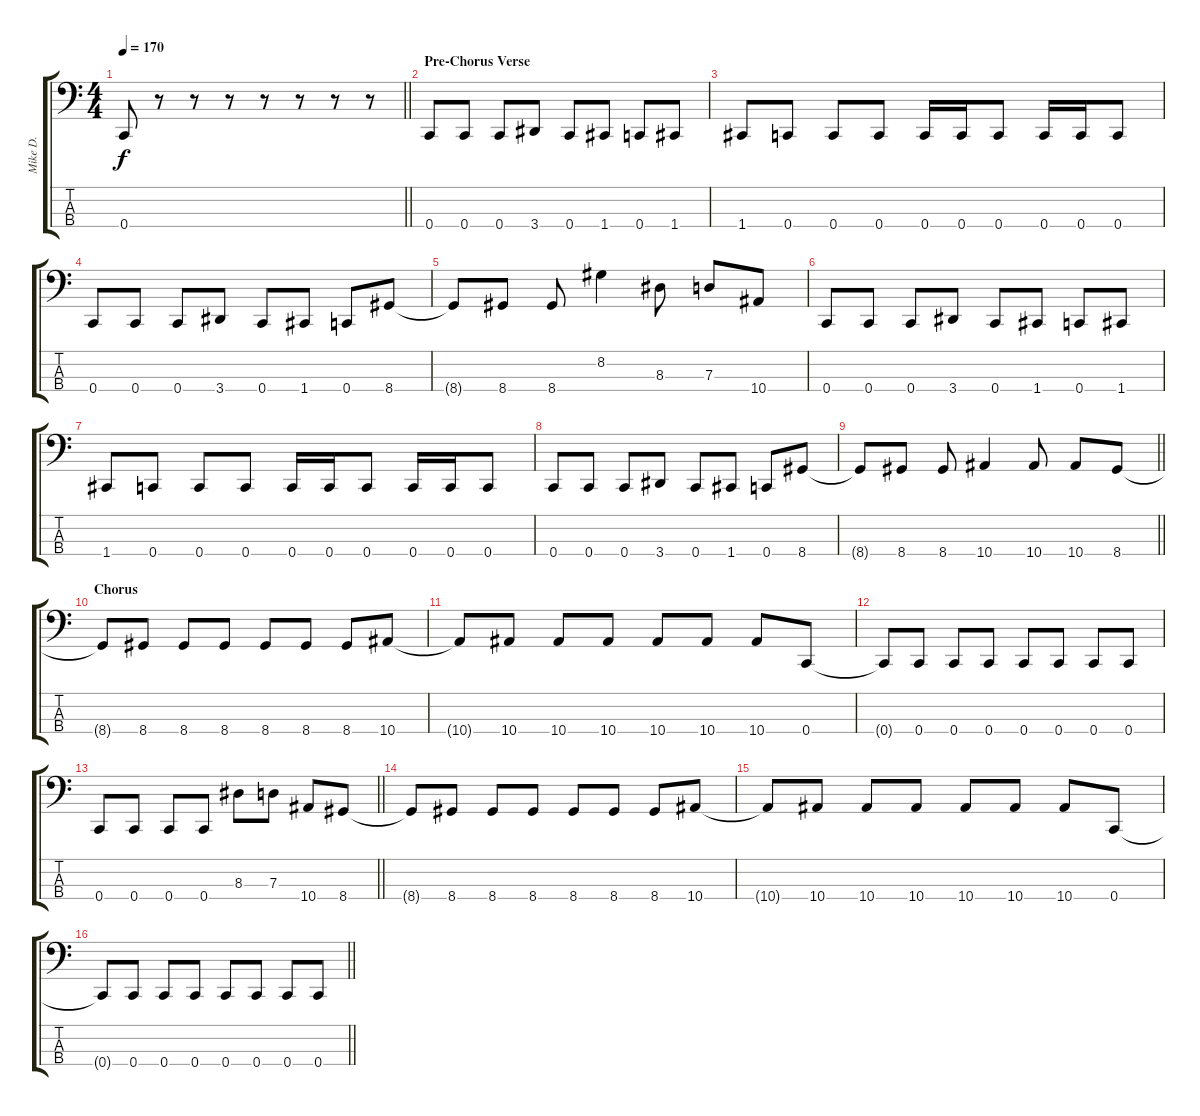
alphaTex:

\track ("Mike D." "Mike D.") {instrument electricbassfinger}
\staff {score tabs}
\tuning (F2 C2 G1 C1) {hide}
\ts (4 4)
\tempo 170
\clef f4
\barLineRight lightlight
\ks c
0.4.8{dy f} r.8 r.8 r.8 r.8 r.8 r.8 r.8 |
\section ("" "Pre-Chorus Verse")
0.4.8 0.4.8 0.4.8 3.4.8 0.4.8 1.4.8 0.4.8 1.4.8 |
1.4.8 0.4.8 0.4.8 0.4.8 0.4.16 0.4.16 0.4.8 0.4.16 0.4.16 0.4.8 |
0.4.8 0.4.8 0.4.8 3.4.8 0.4.8 1.4.8 0.4.8 8.4.8 |
8.4{t}.8 8.4.8 8.4.8 8.2.4 8.3.8 7.3.8 10.4.8 |
0.4.8 0.4.8 0.4.8 3.4.8 0.4.8 1.4.8 0.4.8 1.4.8 |
1.4.8 0.4.8 0.4.8 0.4.8 0.4.16 0.4.16 0.4.8 0.4.16 0.4.16 0.4.8 |
0.4.8 0.4.8 0.4.8 3.4.8 0.4.8 1.4.8 0.4.8 8.4.8 |
\barLineRight lightlight
8.4{t}.8 8.4.8 8.4.8 10.4.4 10.4.8 10.4.8 8.4.8 |
\section ("" "Chorus")
8.4{t}.8 8.4.8 8.4.8 8.4.8 8.4.8 8.4.8 8.4.8 10.4.8 |
10.4{t}.8 10.4.8 10.4.8 10.4.8 10.4.8 10.4.8 10.4.8 0.4.8 |
0.4{t}.8 0.4.8 0.4.8 0.4.8 0.4.8 0.4.8 0.4.8 0.4.8 |
\barLineRight lightlight
0.4.8 0.4.8 0.4.8 0.4.8 8.3.8 7.3.8 10.4.8 8.4.8 |
8.4{t}.8 8.4.8 8.4.8 8.4.8 8.4.8 8.4.8 8.4.8 10.4.8 |
10.4{t}.8 10.4.8 10.4.8 10.4.8 10.4.8 10.4.8 10.4.8 0.4.8 |
\barLineRight lightlight
0.4{t}.8 0.4.8 0.4.8 0.4.8 0.4.8 0.4.8 0.4.8 0.4.8
